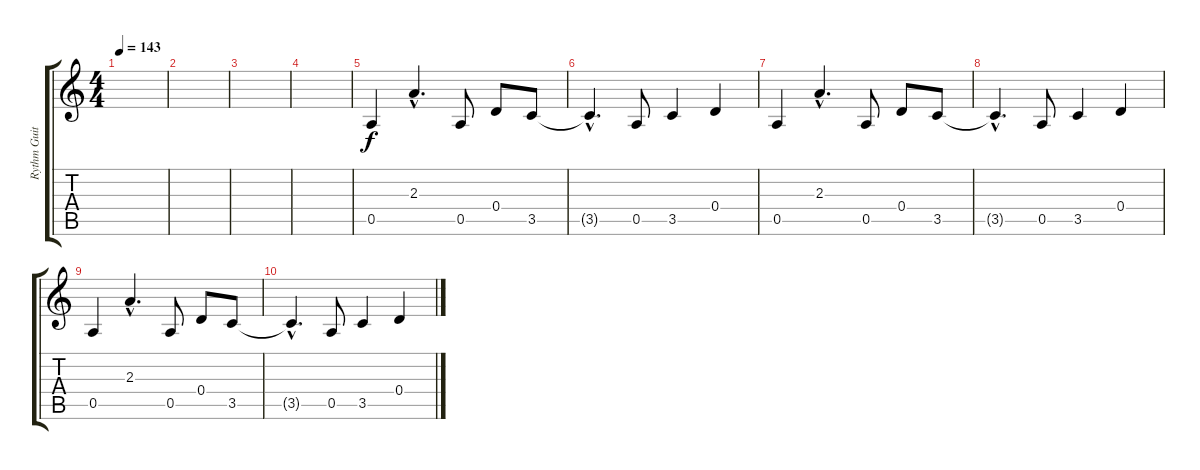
\track ("Rythm Guitar I (overdriven)" "Rythm Guit") {instrument overdrivenguitar}
\staff {score tabs}
\tuning (E4 B3 G3 D3 A2 E2) {hide}
\ts (4 4)
\tempo 143
\clef g2
\ks c
|
|
|
|
0.5.4 2.3{hac}.4{d} 0.5.8 0.4.8 3.5.8 |
3.5{hac t}.4{d} 0.5.8 3.5.4 0.4.4 |
0.5.4 2.3{hac}.4{d} 0.5.8 0.4.8 3.5.8 |
3.5{hac t}.4{d} 0.5.8 3.5.4 0.4.4 |
0.5.4 2.3{hac}.4{d} 0.5.8 0.4.8 3.5.8 |
3.5{hac t}.4{d} 0.5.8 3.5.4 0.4.4
